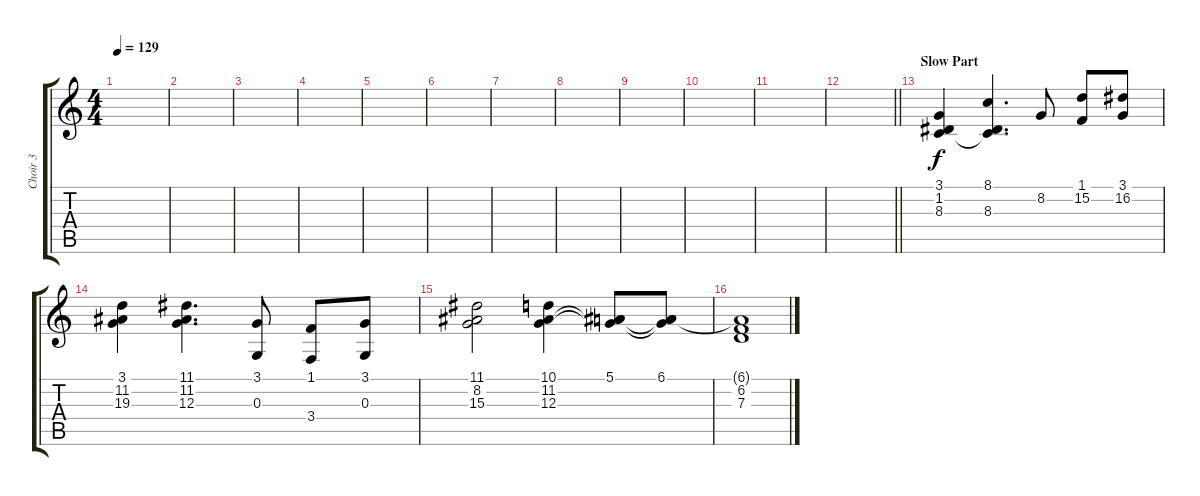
\track ("Choir 3" "Choir 3") {instrument synthvoice}
\staff {score tabs}
\tuning (E4 B3 G3 D3 A2 E2) {hide}
\ts (4 4)
\tempo 129
\clef g2
\ks c
|
|
|
|
|
|
|
|
|
|
|
\barLineRight lightlight
|
\section ("" "Slow Part")
(3.1 1.2 8.3).4 (8.1 1.2{t} 8.3).4{d} 8.2.8 (1.1 15.2).8 (3.1 16.2).8 |
(3.1 11.2 19.3).4 (11.1 11.2 12.3).4{d} (3.1 0.3).8 (1.1 3.4).8 (3.1 0.3).8 |
(11.1 8.2 15.3).2 (10.1 11.2 12.3).4 (5.1 11.2{t} 12.3{t}).8 (6.1 11.2{t} 12.3{t}).8 |
(6.1{t} 6.2 7.3).1
